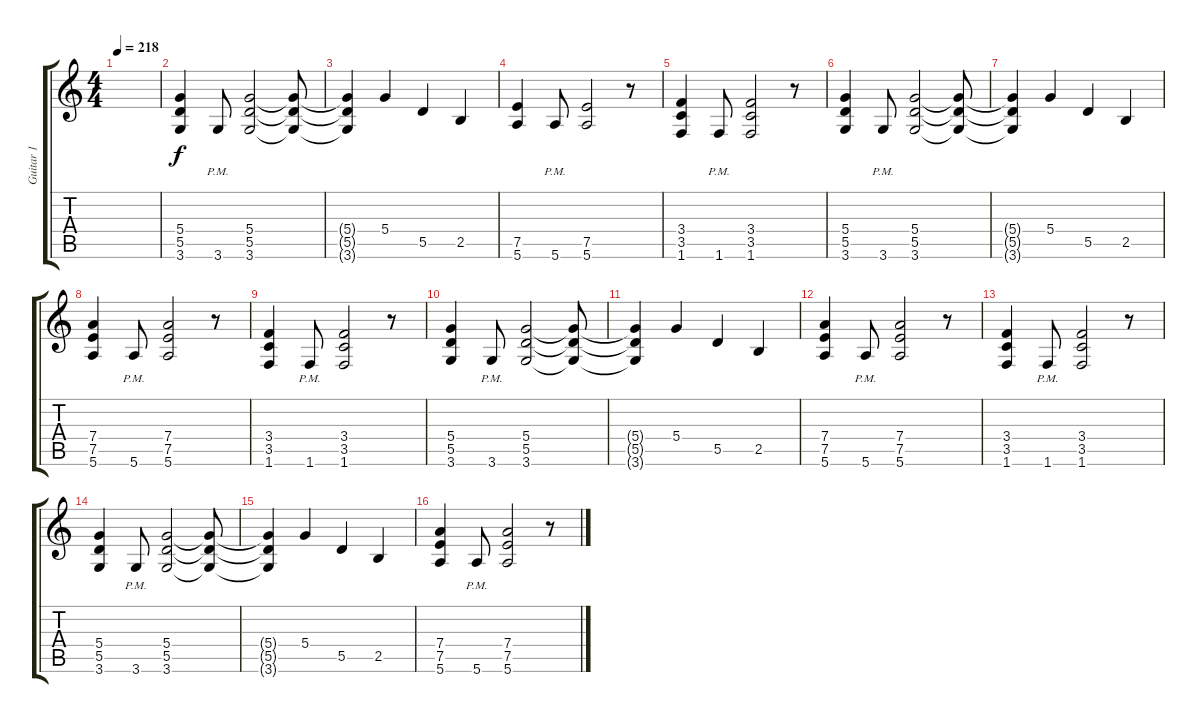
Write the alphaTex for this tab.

\track ("Guitar 1" "Guitar 1") {instrument distortionguitar}
\staff {score tabs}
\tuning (E4 B3 G3 D3 A2 E2) {hide}
\ts (4 4)
\tempo 218
\clef g2
\ks c
|
(5.4 5.5 3.6).4 3.6{pm}.8 (5.4 5.5 3.6).2 (5.4{t} 5.5{t} 3.6{t}).8 |
(5.4{t} 5.5{t} 3.6{t}).4 5.4.4 5.5.4 2.5.4 |
(7.5 5.6).4 5.6{pm}.8 (7.5 5.6).2 r.8 |
(3.4 3.5 1.6).4 1.6{pm}.8 (3.4 3.5 1.6).2 r.8 |
(5.4 5.5 3.6).4 3.6{pm}.8 (5.4 5.5 3.6).2 (5.4{t} 5.5{t} 3.6{t}).8 |
(5.4{t} 5.5{t} 3.6{t}).4 5.4.4 5.5.4 2.5.4 |
(7.4 7.5 5.6).4 5.6{pm}.8 (7.4 7.5 5.6).2 r.8 |
(3.4 3.5 1.6).4 1.6{pm}.8 (3.4 3.5 1.6).2 r.8 |
(5.4 5.5 3.6).4 3.6{pm}.8 (5.4 5.5 3.6).2 (5.4{t} 5.5{t} 3.6{t}).8 |
(5.4{t} 5.5{t} 3.6{t}).4 5.4.4 5.5.4 2.5.4 |
(7.4 7.5 5.6).4 5.6{pm}.8 (7.4 7.5 5.6).2 r.8 |
(3.4 3.5 1.6).4 1.6{pm}.8 (3.4 3.5 1.6).2 r.8 |
(5.4 5.5 3.6).4 3.6{pm}.8 (5.4 5.5 3.6).2 (5.4{t} 5.5{t} 3.6{t}).8 |
(5.4{t} 5.5{t} 3.6{t}).4 5.4.4 5.5.4 2.5.4 |
(7.4 7.5 5.6).4 5.6{pm}.8 (7.4 7.5 5.6).2 r.8
